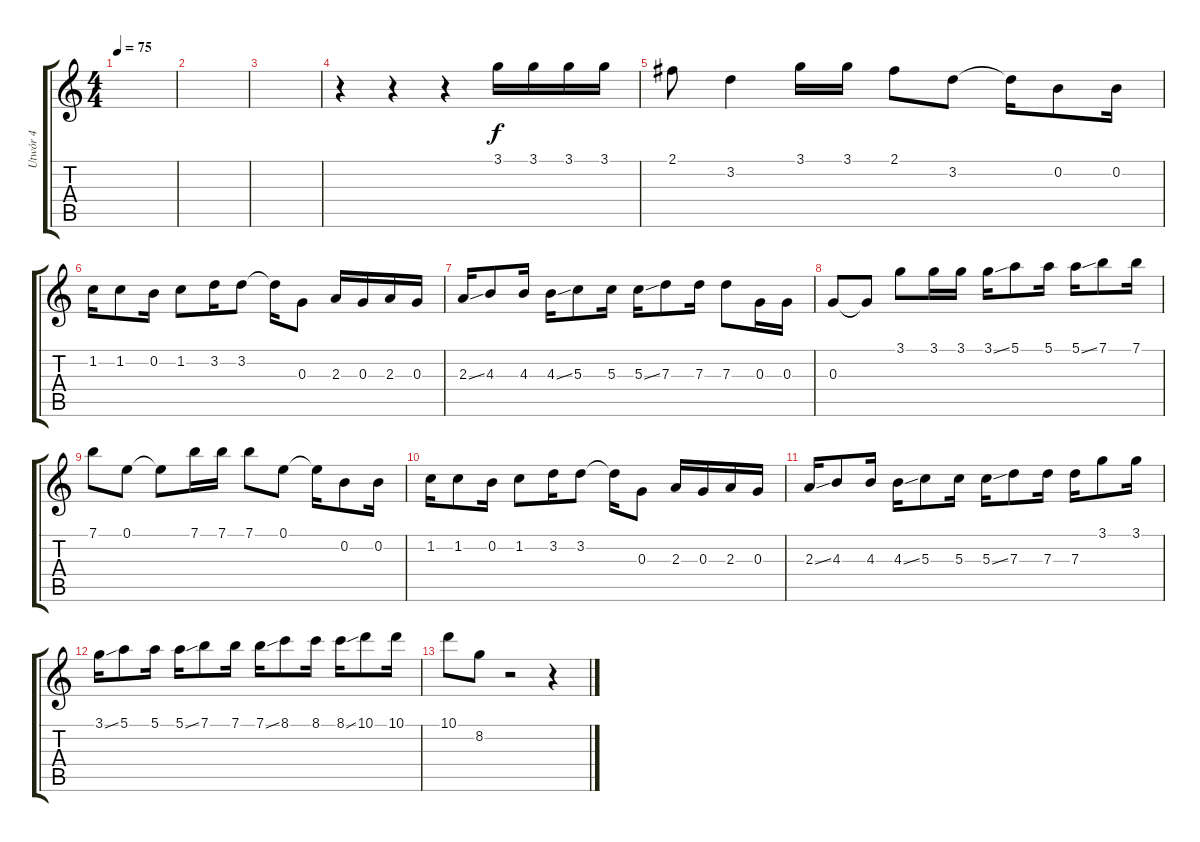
\track ("Utwór 4" "Utwór 4") {instrument overdrivenguitar}
\staff {score tabs}
\tuning (E4 B3 G3 D3 A2 E2) {hide}
\ts (4 4)
\tempo 75
\clef g2
\ks c
|
|
|
r.4 r.4 r.4 3.1.16 3.1.16 3.1.16 3.1.16 |
2.1.8 3.2.4 3.1.16 3.1.16 2.1.8 3.2.8 3.2{t}.16 0.2.8 0.2.16 |
1.2.16 1.2.8 0.2.16 1.2.8 3.2.16 3.2.8 3.2{t}.16 0.3.8 2.3.16 0.3.16 2.3.16 0.3.16 |
2.3{ss}.16 4.3.8 4.3.16 4.3{ss}.16 5.3.8 5.3.16 5.3{ss}.16 7.3.8 7.3.16 7.3.8 0.3.16 0.3.16 |
0.3.8 0.3{t}.8 3.1.8 3.1.16 3.1.16 3.1{ss}.16 5.1.8 5.1.16 5.1{ss}.16 7.1.8 7.1.16 |
7.1.8 0.1.8 0.1{t}.8 7.1.16 7.1.16 7.1.8 0.1.8 0.1{t}.16 0.2.8 0.2.16 |
1.2.16 1.2.8 0.2.16 1.2.8 3.2.16 3.2.8 3.2{t}.16 0.3.8 2.3.16 0.3.16 2.3.16 0.3.16 |
2.3{ss}.16 4.3.8 4.3.16 4.3{ss}.16 5.3.8 5.3.16 5.3{ss}.16 7.3.8 7.3.16 7.3.16 3.1.8 3.1.16 |
3.1{ss}.16 5.1.8 5.1.16 5.1{ss}.16 7.1.8 7.1.16 7.1{ss}.16 8.1.8 8.1.16 8.1{ss}.16 10.1.8 10.1.16 |
10.1.8 8.2.8 r.2 r.4
